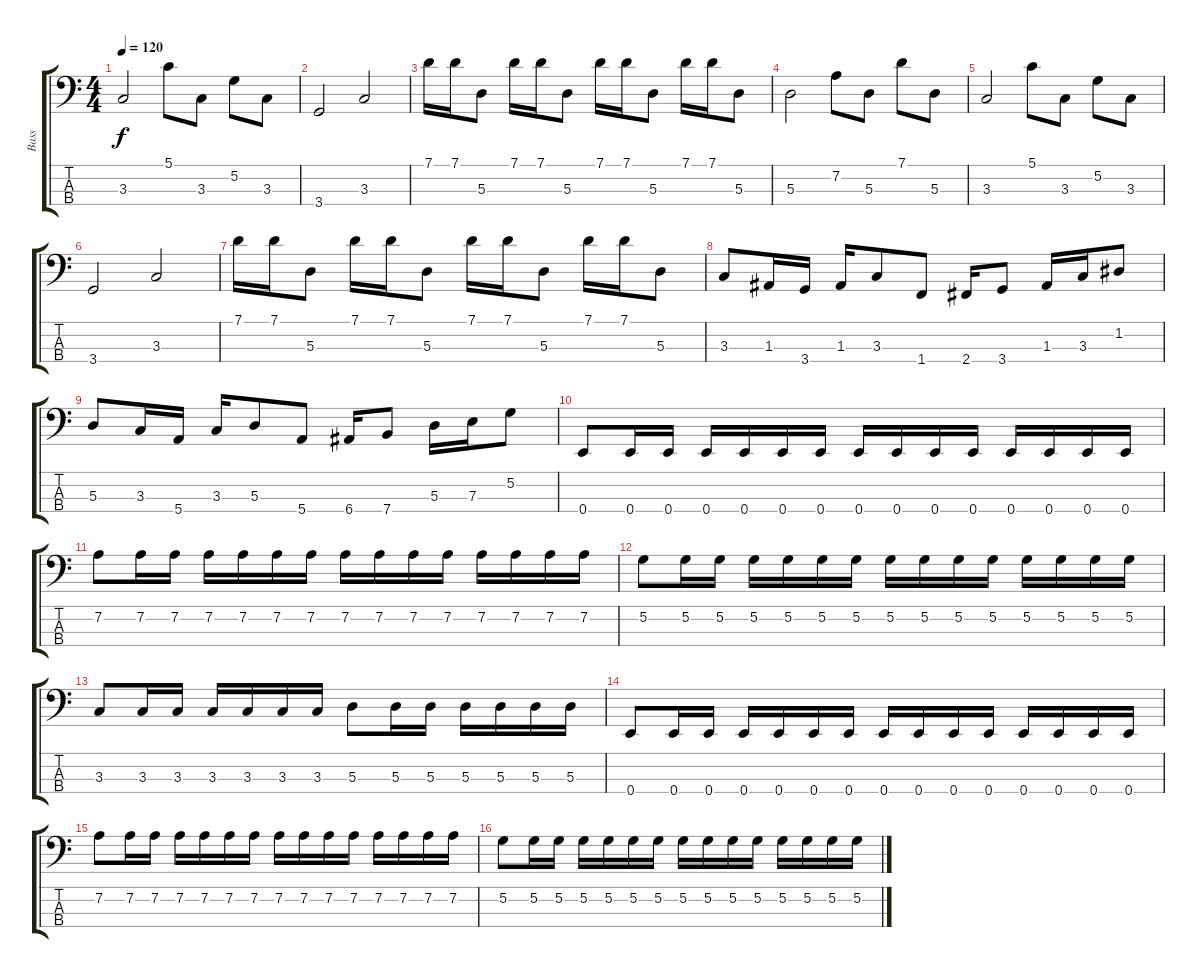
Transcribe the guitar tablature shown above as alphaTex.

\track ("Bass" "Bass") {instrument electricbassfinger}
\staff {score tabs}
\tuning (G2 D2 A1 E1) {hide}
\ts (4 4)
\tempo 120
\clef f4
\ks c
3.3.2{dy f} 5.1.8 3.3.8 5.2.8 3.3.8 |
3.4.2 3.3.2 |
7.1.16 7.1.16 5.3.8 7.1.16 7.1.16 5.3.8 7.1.16 7.1.16 5.3.8 7.1.16 7.1.16 5.3.8 |
5.3.2 7.2.8 5.3.8 7.1.8 5.3.8 |
3.3.2 5.1.8 3.3.8 5.2.8 3.3.8 |
3.4.2 3.3.2 |
7.1.16 7.1.16 5.3.8 7.1.16 7.1.16 5.3.8 7.1.16 7.1.16 5.3.8 7.1.16 7.1.16 5.3.8 |
3.3.8 1.3.16 3.4.16 1.3.16 3.3.8 1.4.8 2.4.16 3.4.8 1.3.16 3.3.16 1.2.8 |
5.3.8 3.3.16 5.4.16 3.3.16 5.3.8 5.4.8 6.4.16 7.4.8 5.3.16 7.3.16 5.2.8 |
0.4.8 0.4.16 0.4.16 0.4.16 0.4.16 0.4.16 0.4.16 0.4.16 0.4.16 0.4.16 0.4.16 0.4.16 0.4.16 0.4.16 0.4.16 |
7.2.8 7.2.16 7.2.16 7.2.16 7.2.16 7.2.16 7.2.16 7.2.16 7.2.16 7.2.16 7.2.16 7.2.16 7.2.16 7.2.16 7.2.16 |
5.2.8 5.2.16 5.2.16 5.2.16 5.2.16 5.2.16 5.2.16 5.2.16 5.2.16 5.2.16 5.2.16 5.2.16 5.2.16 5.2.16 5.2.16 |
3.3.8 3.3.16 3.3.16 3.3.16 3.3.16 3.3.16 3.3.16 5.3.8 5.3.16 5.3.16 5.3.16 5.3.16 5.3.16 5.3.16 |
0.4.8 0.4.16 0.4.16 0.4.16 0.4.16 0.4.16 0.4.16 0.4.16 0.4.16 0.4.16 0.4.16 0.4.16 0.4.16 0.4.16 0.4.16 |
7.2.8 7.2.16 7.2.16 7.2.16 7.2.16 7.2.16 7.2.16 7.2.16 7.2.16 7.2.16 7.2.16 7.2.16 7.2.16 7.2.16 7.2.16 |
5.2.8 5.2.16 5.2.16 5.2.16 5.2.16 5.2.16 5.2.16 5.2.16 5.2.16 5.2.16 5.2.16 5.2.16 5.2.16 5.2.16 5.2.16
